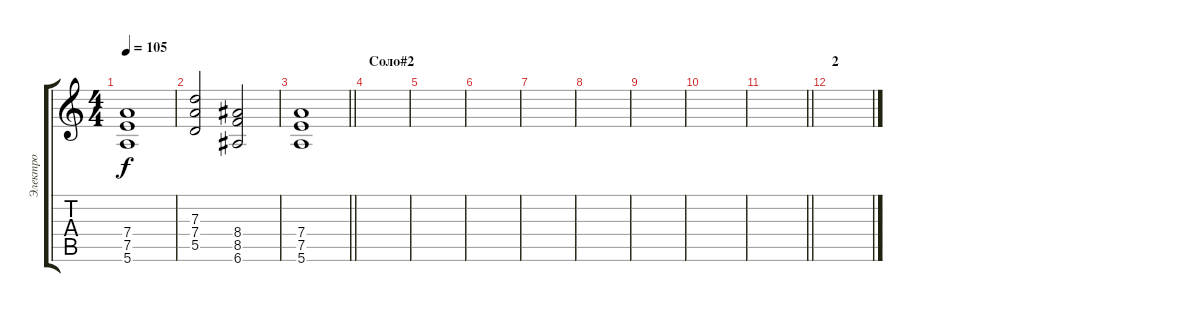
\track ("Электро" "Электро") {instrument distortionguitar}
\staff {score tabs}
\tuning (E4 B3 G3 D3 A2 E2) {hide}
\ts (4 4)
\tempo 105
\clef g2
\ks c
(7.4 7.5 5.6).1{dy f} |
(7.3 7.4 5.5).2 (8.4 8.5 6.6).2 |
\barLineRight lightlight
(7.4 7.5 5.6).1 |
\section ("" "Соло#2")
|
|
|
|
|
|
|
\barLineRight lightlight
|
\section ("" "2")
